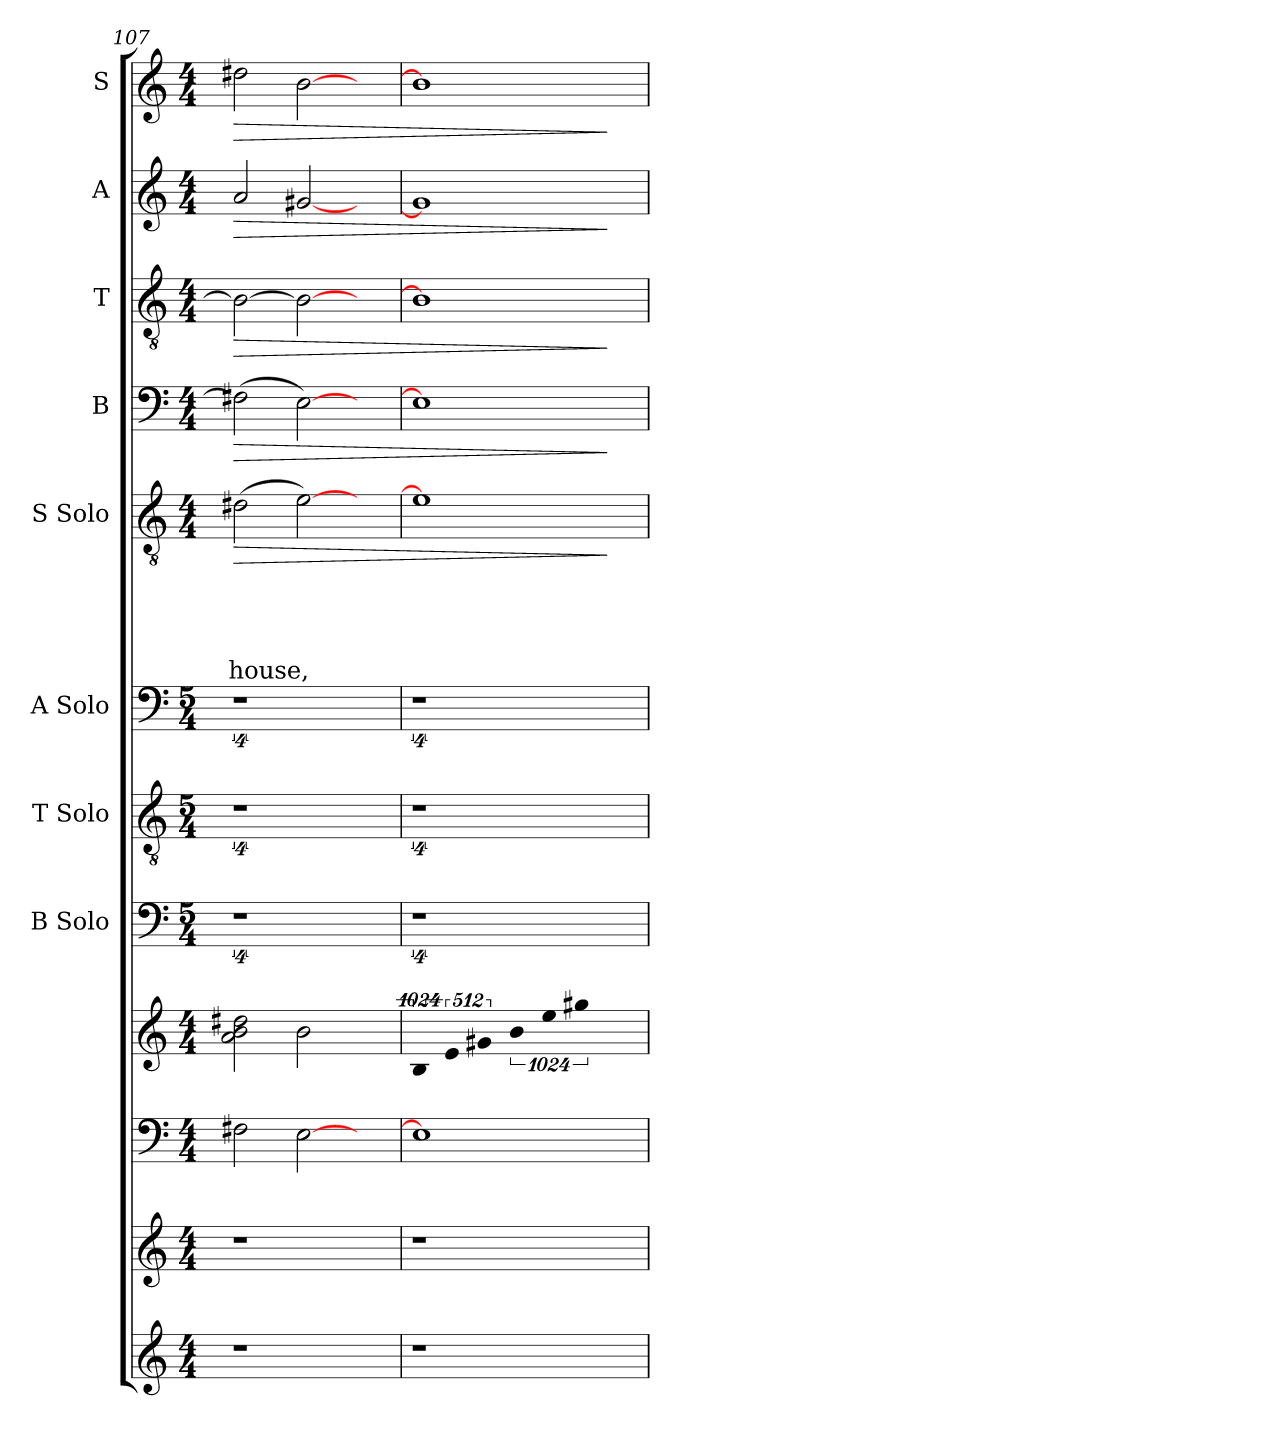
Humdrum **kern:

**kern	**kern	**kern	**kern	**kern	**kern	**kern	**kern	**text	**text	**text	**text	**text	**dynam	**kern	**text	**dynam	**kern	**text	**dynam	**kern	**text	**dynam	**kern	**text	**dynam
*part12	*part11	*part10	*part9	*part8	*part7	*part6	*part5	*part5	*part5	*part5	*part5	*part5	*part5	*part4	*part4	*part4	*part3	*part3	*part3	*part2	*part2	*part2	*part1	*part1	*part1
*staff12	*staff11	*staff10	*staff9	*staff8	*staff7	*staff6	*staff5	*staff5	*staff5	*staff5	*staff5	*staff5	*staff5	*staff4	*staff4	*staff4	*staff3	*staff3	*staff3	*staff2	*staff2	*staff2	*staff1	*staff1	*staff1
*	*	*	*	*I"B Solo	*I"T Solo	*I"A Solo	*I"S Solo	*	*	*	*	*	*	*I"B	*	*	*I"T	*	*	*I"A	*	*	*I"S	*	*
*clefG2	*clefG2	*clefF4	*clefG2	*clefF4	*clefGv2	*clefF4	*clefGv2	*	*	*	*	*	*	*clefF4	*	*	*clefGv2	*	*	*clefG2	*	*	*clefG2	*	*
*k[]	*k[]	*k[]	*k[]	*k[]	*k[]	*k[]	*k[]	*	*	*	*	*	*	*k[]	*	*	*k[]	*	*	*k[]	*	*	*k[]	*	*
*C:	*C:	*C:	*C:	*C:	*C:	*C:	*C:	*	*	*	*	*	*	*C:	*	*	*C:	*	*	*C:	*	*	*C:	*	*
*M4/4	*M4/4	*M4/4	*M4/4	*M5/4	*M5/4	*M5/4	*M4/4	*	*	*	*	*	*	*M4/4	*	*	*M4/4	*	*	*M4/4	*	*	*M4/4	*	*
=107	=107	=107	=107	=107	=107	=107	=107	=107	=107	=107	=107	=107	=107	=107	=107	=107	=107	=107	=107	=107	=107	=107	=107	=107	=107
!	!	!	!	!	!	!	!	!	!	!	!	!LO:LY:b	!LO:HP:b	!	!	!LO:HP:b	!	!	!LO:HP:b	!	!	!LO:HP:b	!	!	!LO:HP:b
1r	1r	2F#X\	2a\ 2b\ 2dd#X\	4%5r	4%5r	4%5r	(>2d#X\	.	.	.	.	house,	>	(>2F#X\]	.	>	2B\_	.	>	2a/	.	>	2dd#X\	.	>
.	.	[>2E\	2b\	.	.	.	[>2e\)	.	.	.	.	.	.	[>2E\)	.	.	2B\_	.	.	[<2g#X/	.	.	[>2b\	.	.
4ryy	4ryy	4ryy	4ryy	.	.	.	4ryy	.	.	.	.	.	.	4ryy	.	.	4ryy	.	.	4ryy	.	.	4ryy	.	.
=108	=108	=108	=108	=108	=108	=108	=108	=108	=108	=108	=108	=108	=108	=108	=108	=108	=108	=108	=108	=108	=108	=108	=108	=108	=108
!	!	!	!LO:N:vis=4	!	!	!	!	!	!	!	!	!	!	!	!	!	!	!	!	!	!	!	!	!	!
1r	1r	1E]	4096%683B/	4%5r	4%5r	4%5r	1e]	.	.	.	.	.	.	1E]	.	.	1B]	.	.	1g#]	.	.	1b]	.	.
!	!	!	!LO:N:vis=4	!	!	!	!	!	!	!	!	!	!	!	!	!	!	!	!	!	!	!	!	!	!
.	.	.	2048%341e/	.	.	.	.	.	.	.	.	.	.	.	.	.	.	.	.	.	.	.	.	.	.
!	!	!	!LO:N:vis=4	!	!	!	!	!	!	!	!	!	!	!	!	!	!	!	!	!	!	!	!	!	!
.	.	.	4096%683g#X/	.	.	.	.	.	.	.	.	.	.	.	.	.	.	.	.	.	.	.	.	.	.
!	!	!	!LO:N:vis=4	!	!	!	!	!	!	!	!	!	!	!	!	!	!	!	!	!	!	!	!	!	!
.	.	.	4096%683b\	.	.	.	.	.	.	.	.	.	.	.	.	.	.	.	.	.	.	.	.	.	.
!	!	!	!LO:N:vis=4	!	!	!	!	!	!	!	!	!	!	!	!	!	!	!	!	!	!	!	!	!	!
.	.	.	2048%341ee\	.	.	.	.	.	.	.	.	.	.	.	.	.	.	.	.	.	.	.	.	.	.
!	!	!	!LO:N:vis=4	!	!	!	!	!	!	!	!	!	!	!	!	!	!	!	!	!	!	!	!	!	!
.	.	.	4096%683gg#X\	.	.	.	.	.	.	.	.	.	.	.	.	.	.	.	.	.	.	.	.	.	.
4ryy	4ryy	4ryy	4ryy	.	.	.	4ryy	.	.	.	.	.	]	4ryy	.	]	4ryy	.	]	4ryy	.	]	4ryy	.	]
=!	=!	=!	=!	=!	=!	=!	=!	=!	=!	=!	=!	=!	=!	=!	=!	=!	=!	=!	=!	=!	=!	=!	=!	=!	=!
*-	*-	*-	*-	*-	*-	*-	*-	*-	*-	*-	*-	*-	*-	*-	*-	*-	*-	*-	*-	*-	*-	*-	*-	*-	*-
